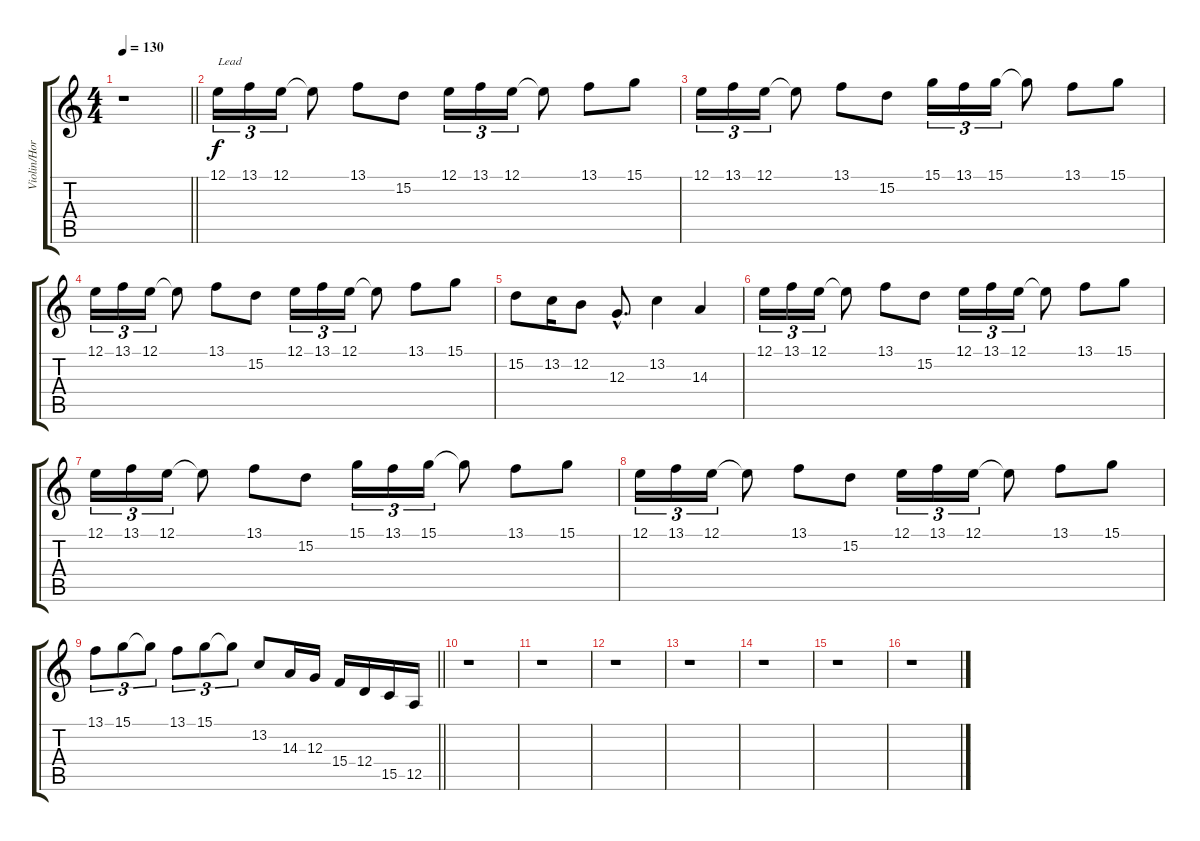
\track ("Violin/Horn" "Violin/Hor") {instrument violin}
\staff {score tabs}
\tuning (E4 B3 G3 D3 A2 E2) {hide}
\ts (4 4)
\tempo 130
\clef g2
\barLineRight lightlight
\ks c
r.1{dy f} |
12.1.16{tu (3 2) txt "Lead"} 13.1.16{tu (3 2)} 12.1.16{tu (3 2)} 12.1{t}.8 13.1.8 15.2.8 12.1.16{tu (3 2)} 13.1.16{tu (3 2)} 12.1.16{tu (3 2)} 12.1{t}.8 13.1.8 15.1.8 |
12.1.16{tu (3 2)} 13.1.16{tu (3 2)} 12.1.16{tu (3 2)} 12.1{t}.8 13.1.8 15.2.8 15.1.16{tu (3 2)} 13.1.16{tu (3 2)} 15.1.16{tu (3 2)} 15.1{t}.8 13.1.8 15.1.8 |
12.1.16{tu (3 2)} 13.1.16{tu (3 2)} 12.1.16{tu (3 2)} 12.1{t}.8 13.1.8 15.2.8 12.1.16{tu (3 2)} 13.1.16{tu (3 2)} 12.1.16{tu (3 2)} 12.1{t}.8 13.1.8 15.1.8 |
15.2.8 13.2.16 12.2.8 12.3{hac}.8{d} 13.2.4 14.3.4 |
12.1.16{tu (3 2)} 13.1.16{tu (3 2)} 12.1.16{tu (3 2)} 12.1{t}.8 13.1.8 15.2.8 12.1.16{tu (3 2)} 13.1.16{tu (3 2)} 12.1.16{tu (3 2)} 12.1{t}.8 13.1.8 15.1.8 |
12.1.16{tu (3 2)} 13.1.16{tu (3 2)} 12.1.16{tu (3 2)} 12.1{t}.8 13.1.8 15.2.8 15.1.16{tu (3 2)} 13.1.16{tu (3 2)} 15.1.16{tu (3 2)} 15.1{t}.8 13.1.8 15.1.8 |
12.1.16{tu (3 2)} 13.1.16{tu (3 2)} 12.1.16{tu (3 2)} 12.1{t}.8 13.1.8 15.2.8 12.1.16{tu (3 2)} 13.1.16{tu (3 2)} 12.1.16{tu (3 2)} 12.1{t}.8 13.1.8 15.1.8 |
\barLineRight lightlight
13.1.8{tu (3 2)} 15.1.8{tu (3 2)} 15.1{t}.8{tu (3 2)} 13.1.8{tu (3 2)} 15.1.8{tu (3 2)} 15.1{t}.8{tu (3 2)} 13.2.8 14.3.16 12.3.16 15.4.16 12.4.16 15.5.16 12.5.16 |
r.1 |
r.1 |
r.1 |
r.1 |
r.1 |
r.1 |
r.1
